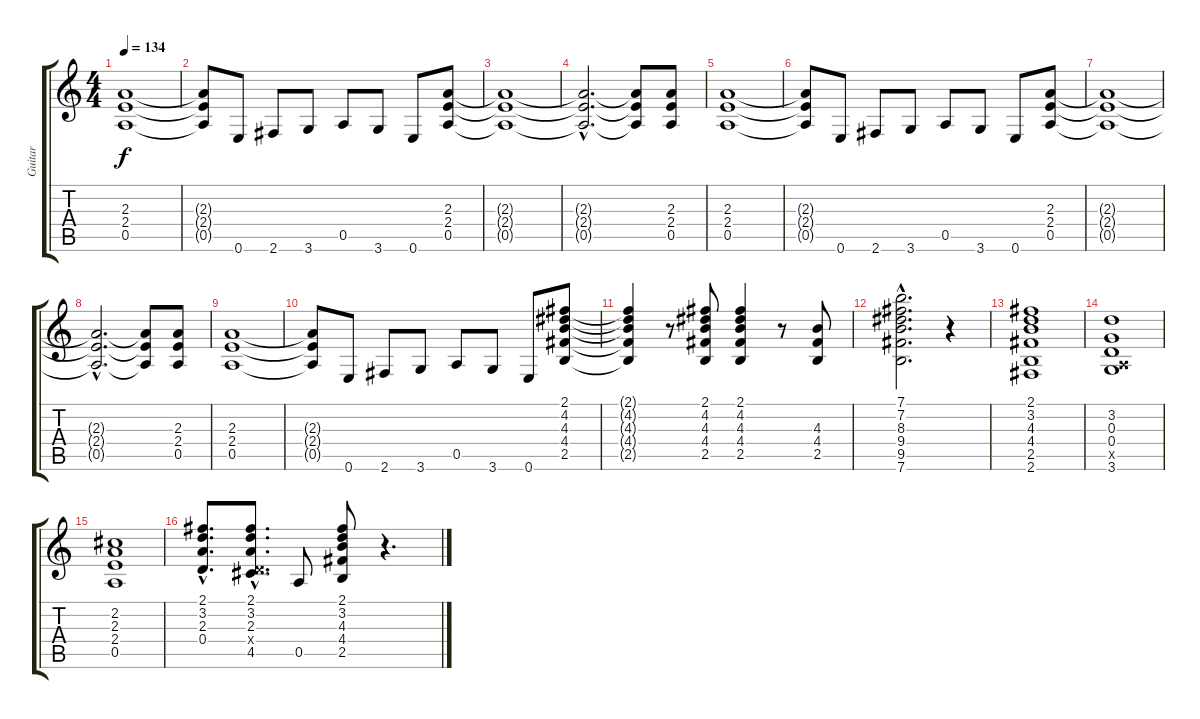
\track ("Guitar" "Guitar") {instrument distortionguitar}
\staff {score tabs}
\tuning (E4 B3 G3 D3 A2 E2) {hide}
\ts (4 4)
\tempo 134
\clef g2
\ks c
(2.3{t} 2.4{t} 0.5{t}).1{dy f} |
(2.3{t} 2.4{t} 0.5{t}).8 0.6.8 2.6.8 3.6.8 0.5.8 3.6.8 0.6.8 (2.3 2.4 0.5).8 |
(2.3{t} 2.4{t} 0.5{t}).1 |
(2.3{hac t} 2.4{hac t} 0.5{hac t}).2{d} (2.3{t} 2.4{t} 0.5{t}).8 (2.3 2.4 0.5).8 |
(2.3 2.4 0.5).1 |
(2.3{t} 2.4{t} 0.5{t}).8 0.6.8 2.6.8 3.6.8 0.5.8 3.6.8 0.6.8 (2.3 2.4 0.5).8 |
(2.3{t} 2.4{t} 0.5{t}).1 |
(2.3{hac t} 2.4{hac t} 0.5{hac t}).2{d} (2.3{t} 2.4{t} 0.5{t}).8 (2.3 2.4 0.5).8 |
(2.3 2.4 0.5).1 |
(2.3{t} 2.4{t} 0.5{t}).8 0.6.8 2.6.8 3.6.8 0.5.8 3.6.8 0.6.8 (2.1 4.2 4.3 4.4 2.5).8 |
(2.1{t} 4.2{t} 4.3{t} 4.4{t} 2.5{t}).4 r.8 (2.1 4.2 4.3 4.4 2.5).8 (2.1 4.2 4.3 4.4 2.5).4 r.8 (4.3 4.4 2.5).8 |
(7.1{hac} 7.2{hac} 8.3{hac} 9.4{hac} 9.5{hac} 7.6{hac}).2{d} r.4 |
(2.1 3.2 4.3 4.4 2.5 2.6).1 |
(3.2 0.3 0.4 0.5{x} 3.6).1 |
(2.2 2.3 2.4 0.5).1 |
(2.1{hac} 3.2{hac} 2.3{hac} 0.4{hac}).8{d} (2.1{hac} 3.2{hac} 2.3{hac} 0.4{hac x} 4.5{hac}).8{d} 0.5.8 (2.1 3.2 4.3 4.4 2.5).8 r.4{d}
